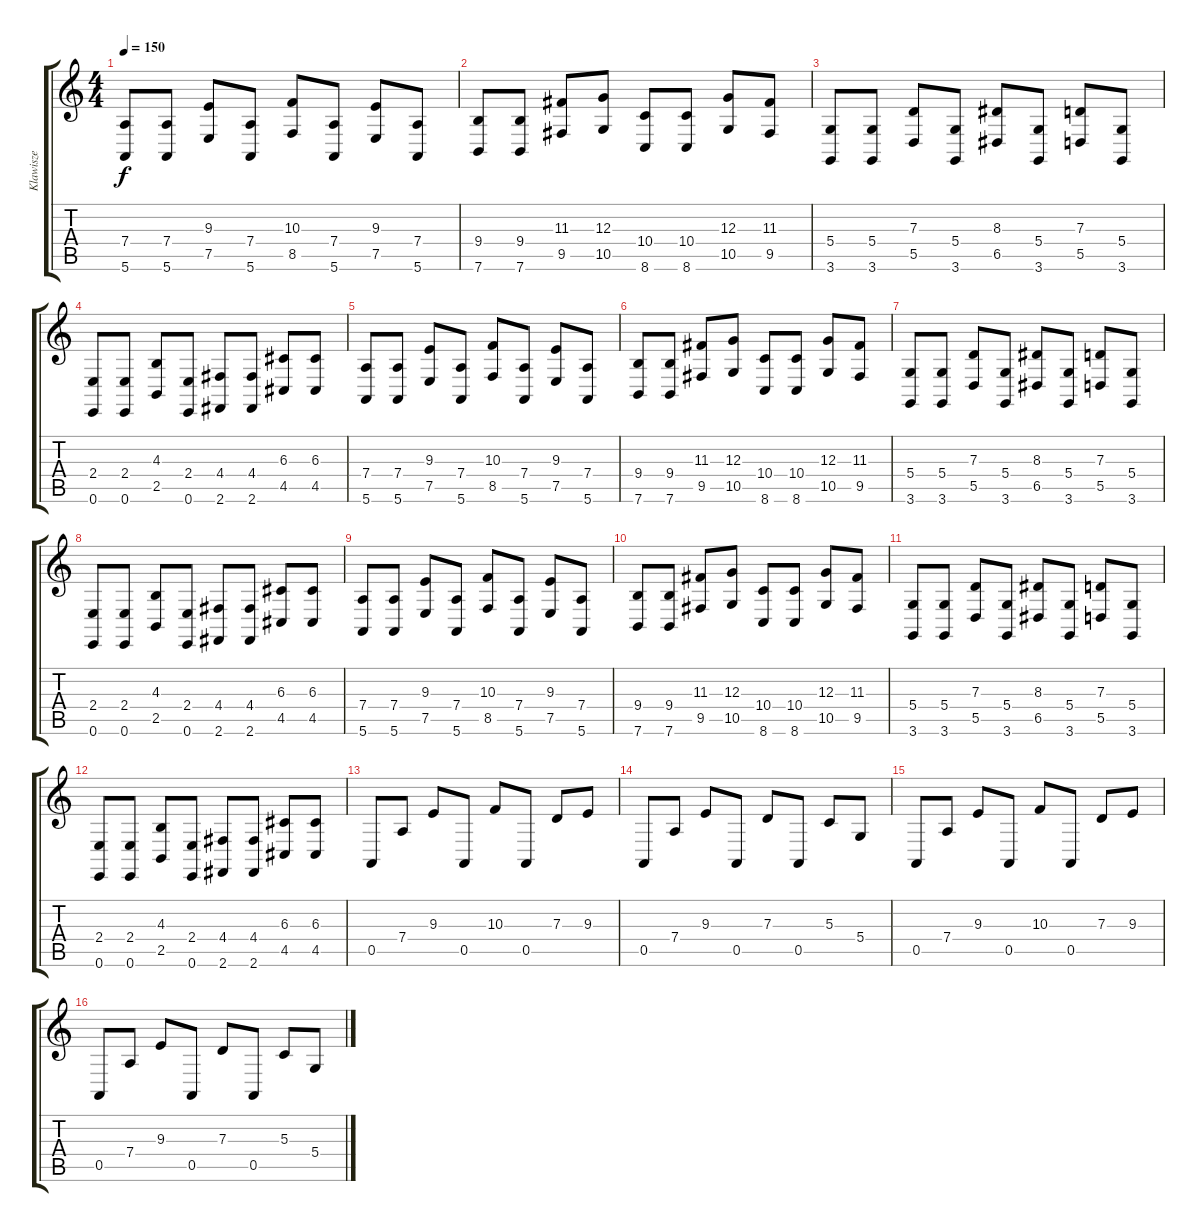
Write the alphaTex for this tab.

\track ("Klawisze" "Klawisze") {instrument stringensemble1}
\staff {score tabs}
\tuning (E4 B3 G3 D3 A2 E2) {hide}
\ts (4 4)
\tempo 150
\clef g2
\ks c
(7.4 5.6).8{dy f} (7.4 5.6).8 (9.3 7.5).8 (7.4 5.6).8 (10.3 8.5).8 (7.4 5.6).8 (9.3 7.5).8 (7.4 5.6).8 |
(9.4 7.6).8 (9.4 7.6).8 (11.3 9.5).8 (12.3 10.5).8 (10.4 8.6).8 (10.4 8.6).8 (12.3 10.5).8 (11.3 9.5).8 |
(5.4 3.6).8 (5.4 3.6).8 (7.3 5.5).8 (5.4 3.6).8 (8.3 6.5).8 (5.4 3.6).8 (7.3 5.5).8 (5.4 3.6).8 |
(2.4 0.6).8 (2.4 0.6).8 (4.3 2.5).8 (2.4 0.6).8 (4.4 2.6).8 (4.4 2.6).8 (6.3 4.5).8 (6.3 4.5).8 |
(7.4 5.6).8 (7.4 5.6).8 (9.3 7.5).8 (7.4 5.6).8 (10.3 8.5).8 (7.4 5.6).8 (9.3 7.5).8 (7.4 5.6).8 |
(9.4 7.6).8 (9.4 7.6).8 (11.3 9.5).8 (12.3 10.5).8 (10.4 8.6).8 (10.4 8.6).8 (12.3 10.5).8 (11.3 9.5).8 |
(5.4 3.6).8 (5.4 3.6).8 (7.3 5.5).8 (5.4 3.6).8 (8.3 6.5).8 (5.4 3.6).8 (7.3 5.5).8 (5.4 3.6).8 |
(2.4 0.6).8 (2.4 0.6).8 (4.3 2.5).8 (2.4 0.6).8 (4.4 2.6).8 (4.4 2.6).8 (6.3 4.5).8 (6.3 4.5).8 |
(7.4 5.6).8 (7.4 5.6).8 (9.3 7.5).8 (7.4 5.6).8 (10.3 8.5).8 (7.4 5.6).8 (9.3 7.5).8 (7.4 5.6).8 |
(9.4 7.6).8 (9.4 7.6).8 (11.3 9.5).8 (12.3 10.5).8 (10.4 8.6).8 (10.4 8.6).8 (12.3 10.5).8 (11.3 9.5).8 |
(5.4 3.6).8 (5.4 3.6).8 (7.3 5.5).8 (5.4 3.6).8 (8.3 6.5).8 (5.4 3.6).8 (7.3 5.5).8 (5.4 3.6).8 |
(2.4 0.6).8 (2.4 0.6).8 (4.3 2.5).8 (2.4 0.6).8 (4.4 2.6).8 (4.4 2.6).8 (6.3 4.5).8 (6.3 4.5).8 |
0.5.8 7.4.8 9.3.8 0.5.8 10.3.8 0.5.8 7.3.8 9.3.8 |
0.5.8 7.4.8 9.3.8 0.5.8 7.3.8 0.5.8 5.3.8 5.4.8 |
0.5.8 7.4.8 9.3.8 0.5.8 10.3.8 0.5.8 7.3.8 9.3.8 |
0.5.8 7.4.8 9.3.8 0.5.8 7.3.8 0.5.8 5.3.8 5.4.8
